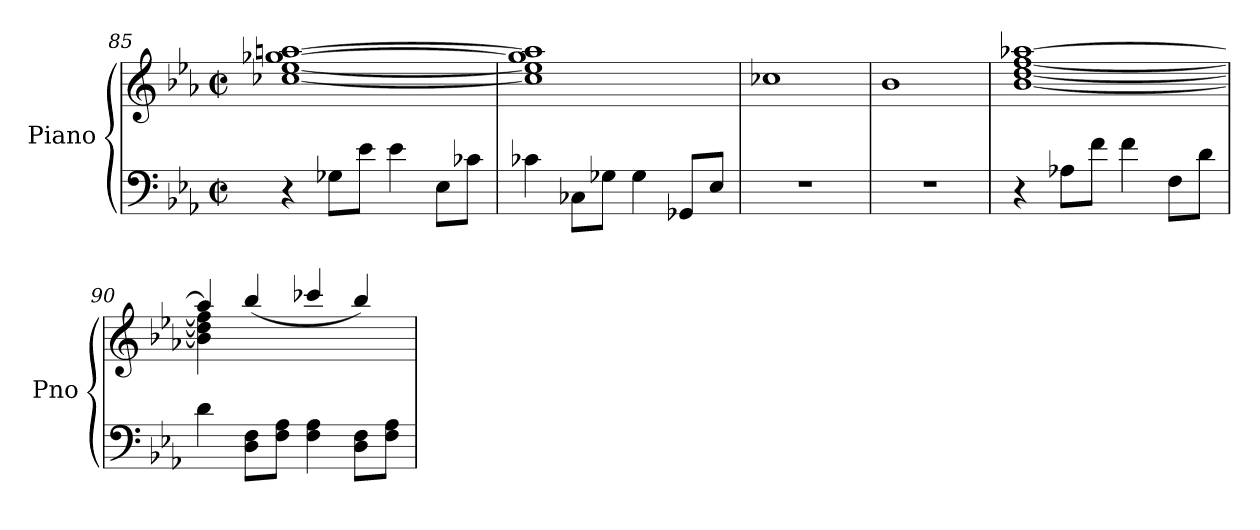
**kern	**kern
*part1	*part1
*staff2	*staff1
*I"Piano	*
*I'Pno	*
*clefF4	*clefG2
*k[b-e-a-]	*k[b-e-a-]
*E-:	*E-:
*M2/2	*M2/2
*met(c|)	*met(c|)
=85	=85
4r	[1cc-X [1ee- [1gg-X [1aan
8G-X\L	.
8e-\J	.
4e-\	.
8E-\L	.
8c-X\J	.
=86	=86
4c-X\	1cc-] 1ee-] 1gg-] 1aa]
8C-X\L	.
8G-X\J	.
4G-\	.
8GG-X/L	.
8E-/J	.
!!LO:PB:g=z
=87	=87
1r	1cc-X
=88	=88
1r	1b-
=89	=89
*	*^
4r	[1aa-X	[1b- [1dd [1ff
8A-X\L	.	.
8f\J	.	.
4f\	.	.
8F\L	.	.
8d\J	.	.
=90	=90	=90
4d\	4aa-/]	4b-\] 4dd\] 4ff\]
8D\ 8F\L	(>4bb-/	2.ryy
8F\ 8A-\J	.	.
4F\ 4A-\	4ccc-X/	.
8D\ 8F\L	4bb-/)	.
8F\ 8A-\J	.	.
*	*v	*v
=	=
*-	*-
